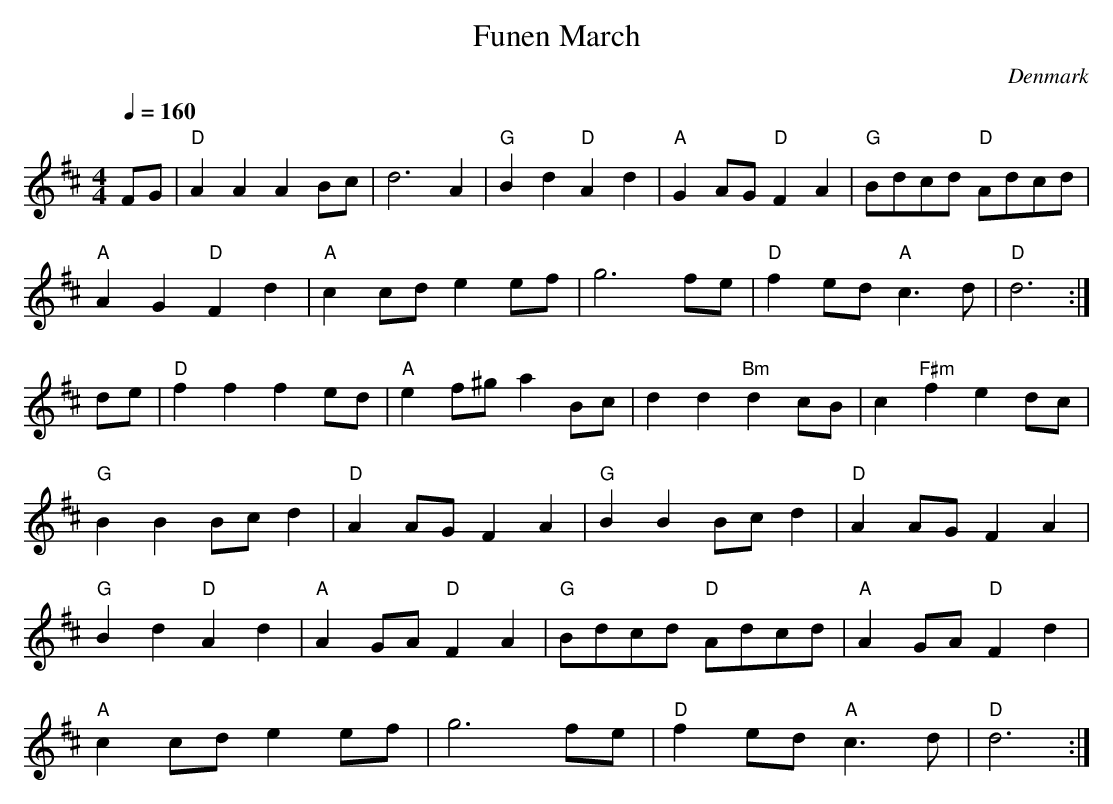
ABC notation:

X:1
T:Funen March
O:Denmark
M:4/4
Q:1/4=160
K:D
FG|\
"D"A2A2 A2Bc|d6 A2|"G"B2d2 "D"A2d2|"A"G2AG "D"F2A2|"G"Bdcd "D"Adcd|
"A"A2G2 "D"F2d2|"A"c2cd e2ef|g6 fe| "D"f2ed "A"c3d|"D"d6:|
de|"D"f2f2 f2ed|"A"e2f^g a2Bc|d2d2 "Bm"d2cB|c2"F#m"f2 e2dc|
"G"B2B2 Bcd2|"D"A2AG F2A2|"G"B2B2 Bcd2|"D"A2AG F2A2|
"G"B2d2 "D"A2d2|"A"A2GA "D"F2A2|"G"Bdcd "D"Adcd|"A"A2GA "D"F2d2|
"A"c2cd e2ef|g6 fe|"D"f2ed "A"c3d|"D"d6:|
